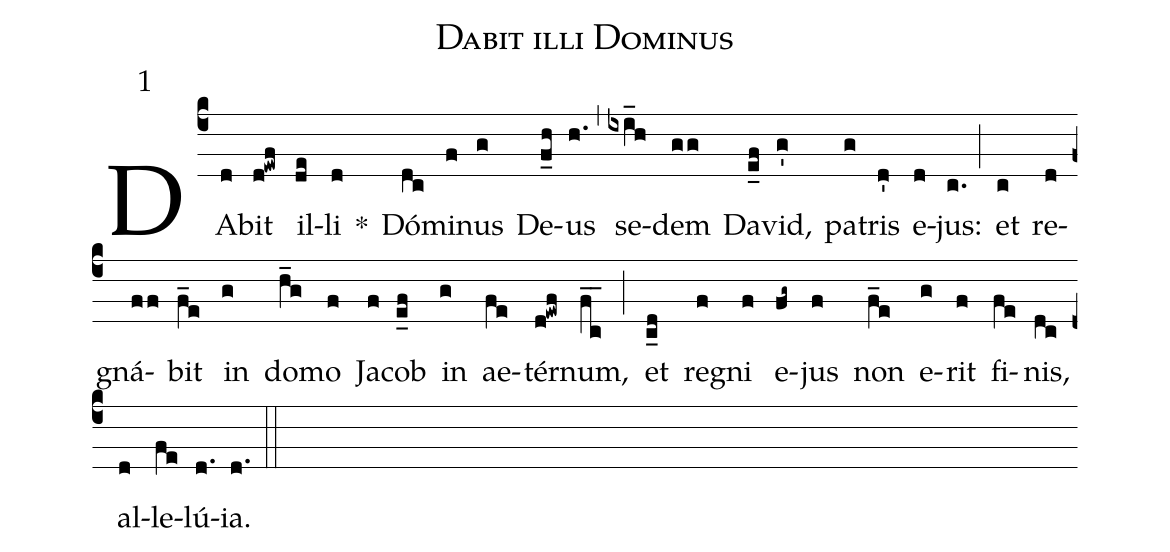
name:Dabit illi Dominus;
mode:1;
annotation:1;
office-part:Antiphonae;
%%
(c4) DA(d)bit(d!ewf) il(de)li(d) *() Dó(dc)mi(f)nus(g) De(f_h)us(h.) (,) se(ixi_h)dem(gg) Da(e_f)vid,(g') pa(g)tris(d') e(d)jus:(c.) (;) et(c) re(d)gná(ff)bit(f_e) in(g) do(h_g)mo(f) Ja(f)cob(e_f) in(g) ae(fe)tér(d!ewf)num,(fc__) (;) et(c_d) re(f)gni(f) e(fg~)jus(f) non(f_e) e(g)rit(f) fi(fe)nis,(dc) al(d)le(fe)lú(d.)ia.(d.) (::)
